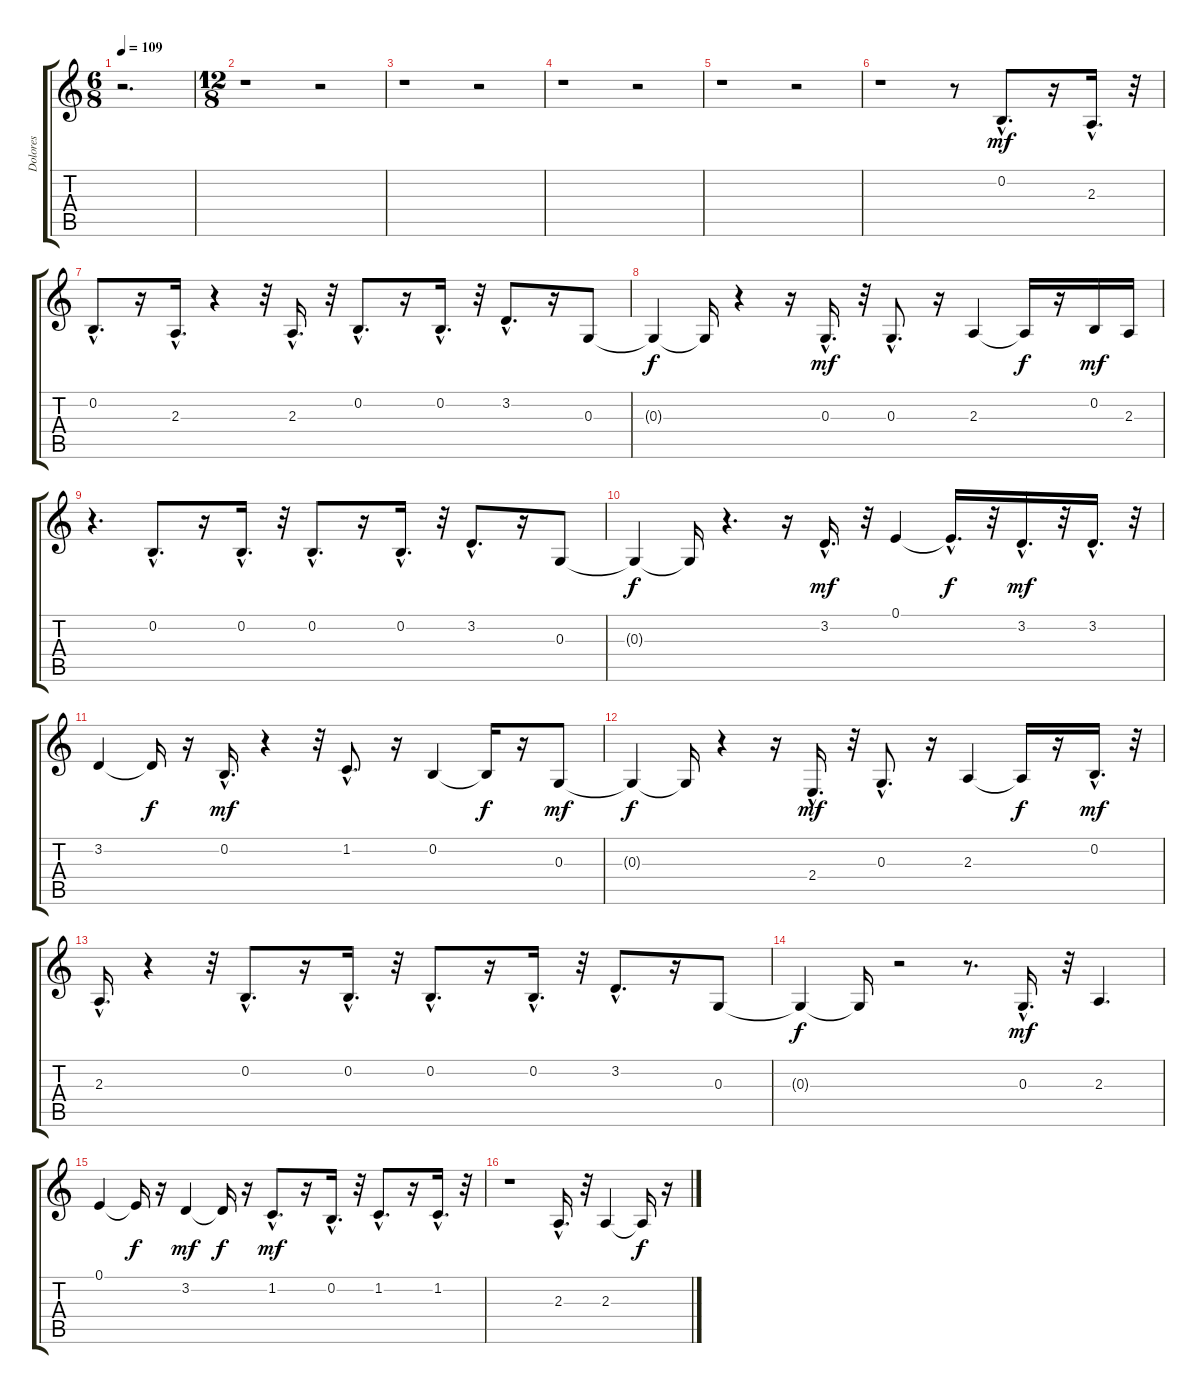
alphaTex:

\track ("Dolores" "Dolores") {instrument panflute}
\staff {score tabs}
\tuning (E4 B3 G3 D3 A2 E2) {hide}
\ts (6 8)
\tempo 109
\clef g2
\ks c
r.2{d dy mf instrument panflute} |
\ts (12 8)
r.1 r.2 |
r.1 r.2 |
r.1 r.2 |
r.1 r.2 |
r.1 r.8 0.2{hac}.8{d} r.16 2.3{hac}.16{d} r.32 |
0.2{hac}.8{d} r.16 2.3{hac}.16{d} r.4 r.32 2.3{hac}.16{d} r.32 0.2{hac}.8{d} r.16 0.2{hac}.16{d} r.32 3.2{hac}.8{d} r.16 0.3.8 |
0.3{t}.4{dy f} 0.3{t}.16 r.4 r.16 0.3{hac}.16{d dy mf} r.32 0.3{hac}.8{d} r.16 2.3.4 2.3{t}.16{dy f} r.16 0.2.16{dy mf} 2.3.16 |
r.4{d} 0.2{hac}.8{d} r.16 0.2{hac}.16{d} r.32 0.2{hac}.8{d} r.16 0.2{hac}.16{d} r.32 3.2{hac}.8{d} r.16 0.3.8 |
0.3{t}.4{dy f} 0.3{t}.16 r.4{d} r.16 3.2{hac}.16{d dy mf} r.32 0.1.4 0.1{hac t}.16{d dy f} r.32 3.2{hac}.16{d dy mf} r.32 3.2{hac}.16{d} r.32 |
3.2.4 3.2{t}.16{dy f} r.16 0.2{hac}.16{d dy mf} r.4 r.32 1.2{hac}.8{d} r.16 0.2.4 0.2{t}.16{dy f} r.16 0.3.8{dy mf} |
0.3{t}.4{dy f} 0.3{t}.16 r.4 r.16 2.4{hac}.16{d dy mf} r.32 0.3{hac}.8{d} r.16 2.3.4 2.3{t}.16{dy f} r.16 0.2{hac}.16{d dy mf} r.32 |
2.3{hac}.16{d} r.4 r.32 0.2{hac}.8{d} r.16 0.2{hac}.16{d} r.32 0.2{hac}.8{d} r.16 0.2{hac}.16{d} r.32 3.2{hac}.8{d} r.16 0.3.8 |
0.3{t}.4{dy f} 0.3{t}.16 r.2 r.8{d} 0.3{hac}.16{d dy mf} r.32 2.3.4{d} |
0.1.4 0.1{t}.16{dy f} r.16 3.2.4{dy mf} 3.2{t}.16{dy f} r.16 1.2{hac}.8{d dy mf} r.16 0.2{hac}.16{d} r.32 1.2{hac}.8{d} r.16 1.2{hac}.16{d} r.32 |
r.1 2.3{hac}.16{d} r.32 2.3.4 2.3{t}.16{dy f} r.16
